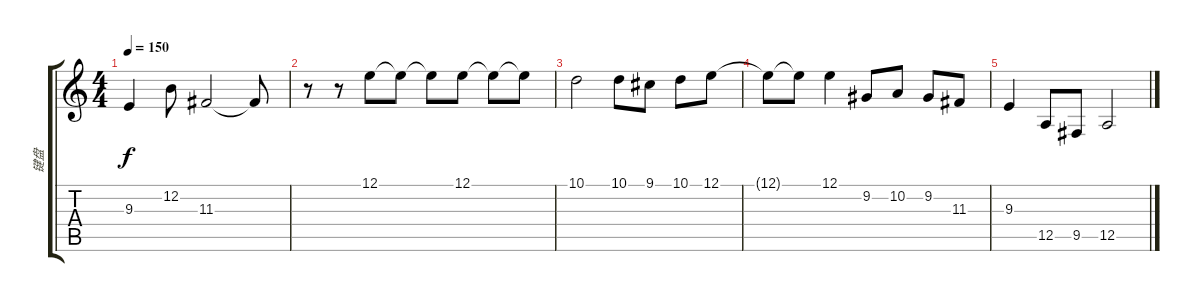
\track ("键盘" "键盘") {instrument stringensemble1}
\staff {score tabs}
\tuning (E4 B3 G3 D3 A2 E2) {hide}
\ts (4 4)
\tempo 150
\clef g2
\ks c
9.3.4{dy f} 12.2.8 11.3.2 11.3{t}.8 |
r.8 r.8 12.1.8 12.1{t}.8 12.1{t}.8 12.1.8 12.1{t}.8 12.1{t}.8 |
10.1.2 10.1.8 9.1.8 10.1.8 12.1.8 |
12.1{t}.8 12.1{t}.8 12.1.4 9.2.8 10.2.8 9.2.8 11.3.8 |
9.3.4 12.5.8 9.5.8 12.5.2
